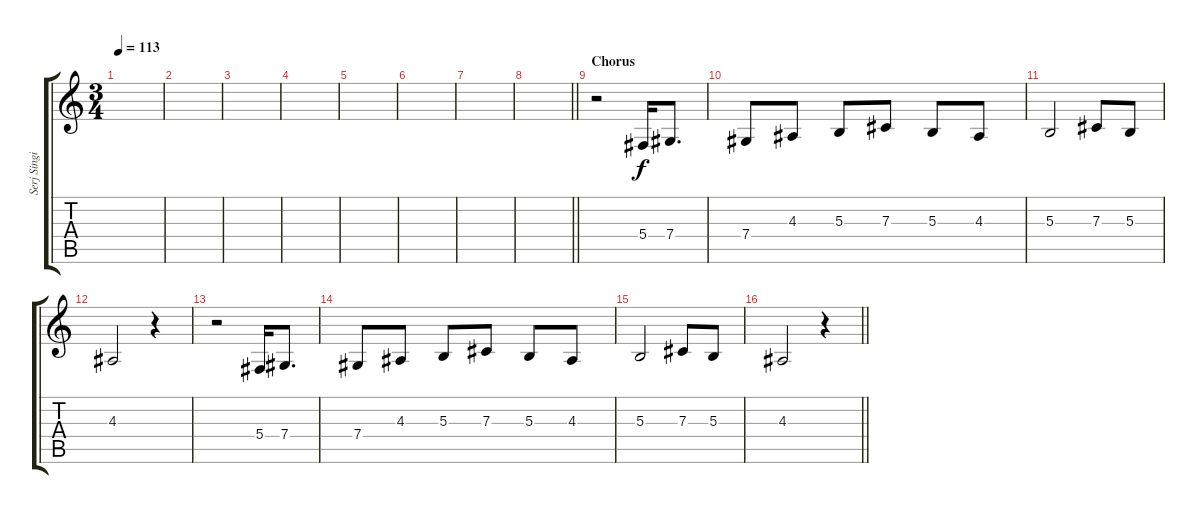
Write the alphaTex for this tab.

\track ("Serj Singing" "Serj Singi") {instrument tuba}
\staff {score tabs}
\tuning (Eb4 Bb3 Gb3 Db3 Ab2 Db2) {hide}
\ts (3 4)
\tempo 113
\clef g2
\ks c
|
|
|
|
|
|
|
\barLineRight lightlight
|
\section ("" "Chorus")
r.2 5.4.16 7.4.8{d} |
7.4.8 4.3.8 5.3.8 7.3.8 5.3.8 4.3.8 |
5.3.2 7.3.8 5.3.8 |
4.3.2 r.4 |
r.2 5.4.16 7.4.8{d} |
7.4.8 4.3.8 5.3.8 7.3.8 5.3.8 4.3.8 |
5.3.2 7.3.8 5.3.8 |
\barLineRight lightlight
4.3.2 r.4
